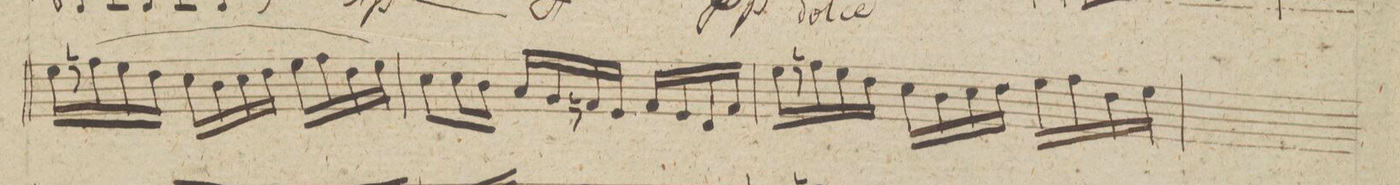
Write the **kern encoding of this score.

**kern	**dynam
*I"Violino 2do	*
*clefG2	*
*k[f#]	*
*M3/4	*
(16ee\LL	.
16ffn\	.
16ee\	.
16dd\JJ	.
16cc\LL	.
16b\	.
16cc\	.
16dd\JJ	.
16ee\LL	.
16ff\	.
16dd\	.
16ee\JJ)	.
=96	=96
8cc\L	.
16cc\L	.
16b\JJ	.
16a/LL	.
16g/	.
16fn/	.
16e/JJ	.
16f/LL	.
16e/	.
16d/	.
16f/JJ	.
=97	=97
16ee\LL	.
16ffn\	.
16ee\	.
16dd\JJ	.
16cc\LL	.
16b\	.
16cc\	.
16dd\JJ	.
16ee\LL	.
16ff\	.
16dd\	.
16ee\JJ	.
=98	=98
*-	*-
